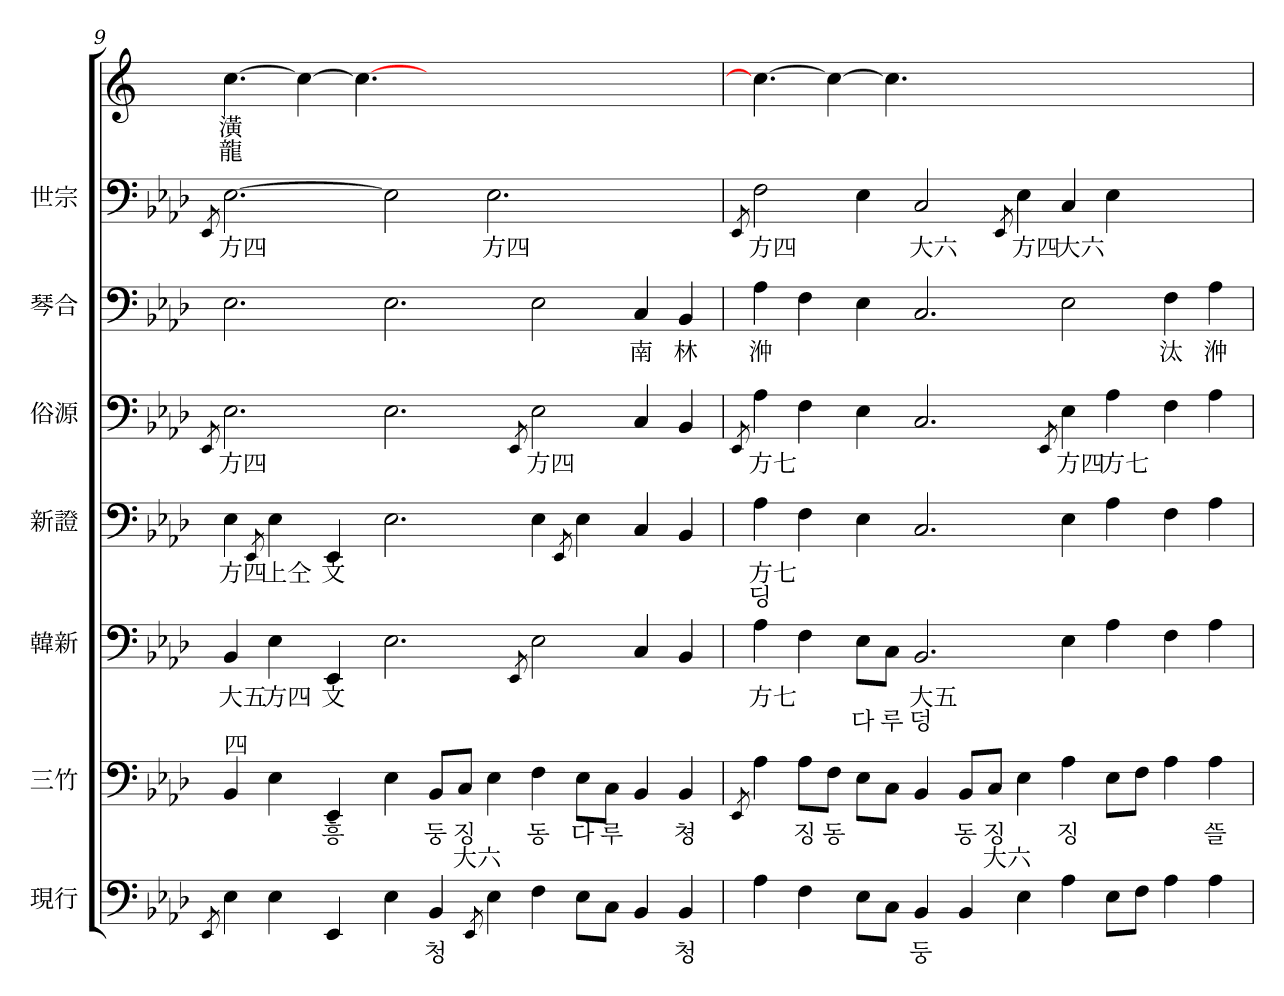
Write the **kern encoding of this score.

**kern	**text	**kern	**text	**text	**kern	**text	**text	**kern	**text	**text	**kern	**text	**kern	**text	**kern	**text	**kern	**text	**text
*part8	*part8	*part7	*part7	*part7	*part6	*part6	*part6	*part5	*part5	*part5	*part4	*part4	*part3	*part3	*part2	*part2	*part1	*part1	*part1
*staff8	*staff8	*staff7	*staff7	*staff7	*staff6	*staff6	*staff6	*staff5	*staff5	*staff5	*staff4	*staff4	*staff3	*staff3	*staff2	*staff2	*staff1	*staff1	*staff1
*I"現行	*	*I"三竹	*	*	*I"韓新	*	*	*I"新證	*	*	*I"俗源	*	*I"琴合	*	*I"世宗	*	*	*	*
!!LO:PB:g=z
*clefF4	*	*clefF4	*	*	*clefF4	*	*	*clefF4	*	*	*clefF4	*	*clefF4	*	*clefF4	*	*clefG2	*	*
*k[b-e-a-d-]	*	*k[b-e-a-d-]	*	*	*k[b-e-a-d-]	*	*	*k[b-e-a-d-]	*	*	*k[b-e-a-d-]	*	*k[b-e-a-d-]	*	*k[b-e-a-d-]	*	*k[]	*	*
*f:	*	*f:	*	*	*f:	*	*	*f:	*	*	*f:	*	*f:	*	*f:	*	*a:	*	*
=9	=9	=9	=9	=9	=9	=9	=9	=9	=9	=9	=9	=9	=9	=9	=9	=9	=9	=9	=9
8qEE-/	.	.	.	.	.	.	.	.	.	.	8qEE-/	.	.	.	8qEE-/	.	.	.	.
!	!	!LO:TX:a:t=四	!	!	!	!	!	!	!	!	!	!	!	!	!	!	!	!	!
!	!	!	!	!	!	!LO:LY:b	!	!	!LO:LY:b	!	!	!LO:LY:b	!	!	!	!LO:LY:b	!	!LO:LY:b	!LO:LY:b
4E-\	.	4BB-/	.	.	4BB-/	大五	.	4E-\	方四	.	2.E-\	方四	2.E-\	.	[2.E-\	方四	[4.cc\	潢	龍
.	.	.	.	.	.	.	.	8qEE-/	.	.	.	.	.	.	.	.	.	.	.
!	!	!	!	!	!	!LO:LY:b	!	!	!LO:LY:b	!	!	!	!	!	!	!	!	!	!
4E-\	.	4E-\	.	.	4E-\	方四	.	4E-\	上仝	.	.	.	.	.	.	.	.	.	.
.	.	.	.	.	.	.	.	.	.	.	.	.	.	.	.	.	4cc\_	.	.
!	!	!	!LO:LY:b	!	!	!LO:LY:b	!	!	!LO:LY:b	!	!	!	!	!	!	!	!	!	!
4EE-/	.	4EE-/	흥	.	4EE-/	文	.	4EE-/	文	.	.	.	.	.	.	.	.	.	.
.	.	.	.	.	.	.	.	.	.	.	.	.	.	.	.	.	4.cc\_	.	.
4E-\	.	4E-\	.	.	2.E-\	.	.	2.E-\	.	.	2.E-\	.	2.E-\	.	2E-\]	.	.	.	.
!	!LO:LY:b	!	!LO:LY:b	!	!	!	!	!	!	!	!	!	!	!	!	!	!	!	!
4BB-/	청	8BB-/L	둥	.	.	.	.	.	.	.	.	.	.	.	.	.	1.ryy	.	.
!	!	!	!LO:LY:b	!LO:LY:b	!	!	!	!	!	!	!	!	!	!	!	!	!	!	!
.	.	8C/J	징	大六	.	.	.	.	.	.	.	.	.	.	.	.	.	.	.
8qEE-/	.	.	.	.	.	.	.	.	.	.	.	.	.	.	.	.	.	.	.
!	!	!	!	!	!	!	!	!	!	!	!	!	!	!	!	!LO:LY:b	!	!	!
4E-\	.	4E-\	.	.	.	.	.	.	.	.	.	.	.	.	2.E-\	方四	.	.	.
.	.	.	.	.	8qEE-/	.	.	.	.	.	8qEE-/	.	.	.	.	.	.	.	.
!	!	!	!LO:LY:b	!	!	!	!	!	!	!	!	!LO:LY:b	!	!	!	!	!	!	!
4F\	.	4F\	동	.	2E-\	.	.	4E-\	.	.	2E-\	方四	2E-\	.	.	.	.	.	.
.	.	.	.	.	.	.	.	8qEE-/	.	.	.	.	.	.	.	.	.	.	.
!	!	!	!LO:LY:b	!	!	!	!	!	!	!	!	!	!	!	!	!	!	!	!
8E-\L	.	8E-\L	다	.	.	.	.	4E-\	.	.	.	.	.	.	.	.	.	.	.
!	!	!	!LO:LY:b	!	!	!	!	!	!	!	!	!	!	!	!	!	!	!	!
8C\J	.	8C\J	루	.	.	.	.	.	.	.	.	.	.	.	.	.	.	.	.
!	!	!	!	!	!	!	!	!	!	!	!	!	!	!LO:LY:b	!	!	!	!	!
4BB-/	.	4BB-/	.	.	4C/	.	.	4C/	.	.	4C/	.	4C/	南	2ryy	.	.	.	.
!	!LO:LY:b	!	!LO:LY:b	!	!	!	!	!	!	!	!	!	!	!LO:LY:b	!	!	!	!	!
4BB-/	청	4BB-/	쳥	.	4BB-/	.	.	4BB-/	.	.	4BB-/	.	4BB-/	林	.	.	.	.	.
=10	=10	=10	=10	=10	=10	=10	=10	=10	=10	=10	=10	=10	=10	=10	=10	=10	=10	=10	=10
.	.	8qEE-/	.	.	.	.	.	.	.	.	8qEE-/	.	.	.	8qEE-/	.	.	.	.
!	!	!	!	!	!	!LO:LY:b	!	!	!LO:LY:b	!LO:LY:b	!	!LO:LY:b	!	!LO:LY:b	!	!LO:LY:b	!	!	!
4A-\	.	4A-\	.	.	4A-\	方七	.	4A-\	方七	딩	4A-\	方七	4A-\	㳞	2F\	方四	4.cc\_	.	.
!	!	!	!LO:LY:b	!	!	!	!	!	!	!	!	!	!	!	!	!	!	!	!
4F\	.	8A-\L	징	.	4F\	.	.	4F\	.	.	4F\	.	4F\	.	.	.	.	.	.
!	!	!	!LO:LY:b	!	!	!	!	!	!	!	!	!	!	!	!	!	!	!	!
.	.	8F\J	동	.	.	.	.	.	.	.	.	.	.	.	.	.	4cc\_	.	.
!	!	!	!	!	!	!	!LO:LY:b	!	!	!	!	!	!	!	!	!	!	!	!
8E-\L	.	8E-\L	.	.	8E-\L	.	다	4E-\	.	.	4E-\	.	4E-\	.	4E-\	.	.	.	.
!	!	!	!	!	!	!	!LO:LY:b	!	!	!	!	!	!	!	!	!	!	!	!
8C\J	.	8C\J	.	.	8C\J	.	루	.	.	.	.	.	.	.	.	.	4.cc\]	.	.
!	!LO:LY:b	!	!	!	!	!LO:LY:b	!LO:LY:b	!	!	!	!	!	!	!	!	!LO:LY:b	!	!	!
4BB-/	둥	4BB-/	.	.	2.BB-/	大五	덩	2.C/	.	.	2.C/	.	2.C/	.	2C/	大六	.	.	.
!	!	!	!LO:LY:b	!	!	!	!	!	!	!	!	!	!	!	!	!	!	!	!
4BB-/	.	8BB-/L	동	.	.	.	.	.	.	.	.	.	.	.	.	.	1.ryy	.	.
!	!	!	!LO:LY:b	!LO:LY:b	!	!	!	!	!	!	!	!	!	!	!	!	!	!	!
.	.	8C/J	징	大六	.	.	.	.	.	.	.	.	.	.	.	.	.	.	.
.	.	.	.	.	.	.	.	.	.	.	.	.	.	.	8qEE-/	.	.	.	.
!	!	!	!	!	!	!	!	!	!	!	!	!	!	!	!	!LO:LY:b	!	!	!
4E-\	.	4E-\	.	.	.	.	.	.	.	.	.	.	.	.	4E-\	方四	.	.	.
.	.	.	.	.	.	.	.	.	.	.	8qEE-/	.	.	.	.	.	.	.	.
!	!	!	!LO:LY:b	!	!	!	!	!	!	!	!	!LO:LY:b	!	!	!	!LO:LY:b	!	!	!
4A-\	.	4A-\	징	.	4E-\	.	.	4E-\	.	.	4E-\	方四	2E-\	.	4C/	大六	.	.	.
!	!	!	!	!	!	!	!	!	!	!	!	!LO:LY:b	!	!	!	!	!	!	!
8E-\L	.	8E-\L	.	.	4A-\	.	.	4A-\	.	.	4A-\	方七	.	.	4E-\	.	.	.	.
8F\J	.	8F\J	.	.	.	.	.	.	.	.	.	.	.	.	.	.	.	.	.
!	!	!	!	!	!	!	!	!	!	!	!	!	!	!LO:LY:b	!	!	!	!	!
4A-\	.	4A-\	.	.	4F\	.	.	4F\	.	.	4F\	.	4F\	汰	2ryy	.	.	.	.
!	!	!	!LO:LY:b	!	!	!	!	!	!	!	!	!	!	!LO:LY:b	!	!	!	!	!
4A-\	.	4A-\	ᄯᅳᆯ	.	4A-\	.	.	4A-\	.	.	4A-\	.	4A-\	㳞	.	.	.	.	.
=	=	=	=	=	=	=	=	=	=	=	=	=	=	=	=	=	=	=	=
*-	*-	*-	*-	*-	*-	*-	*-	*-	*-	*-	*-	*-	*-	*-	*-	*-	*-	*-	*-
